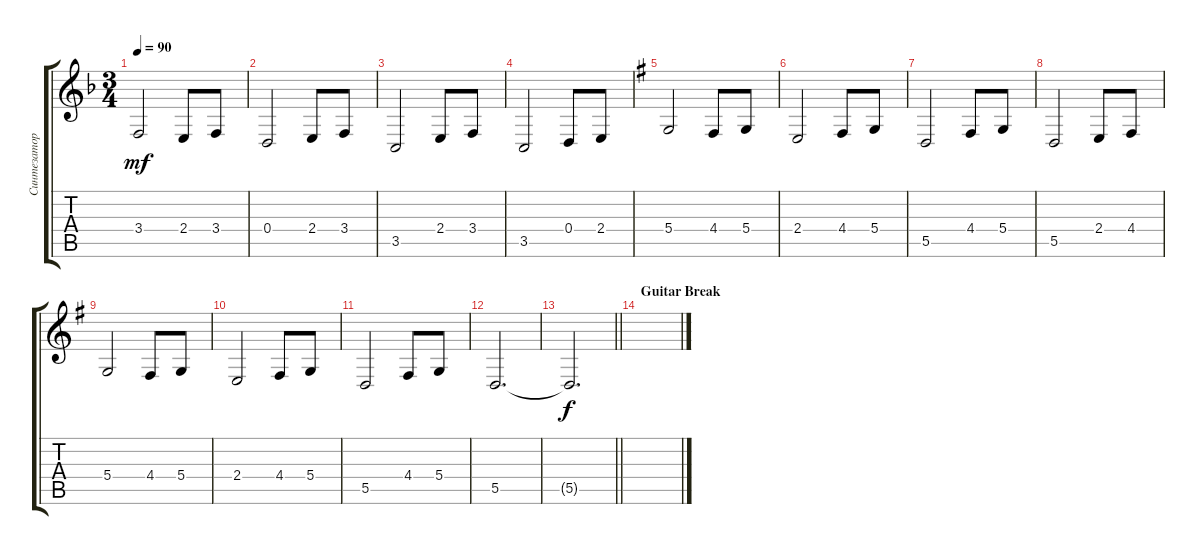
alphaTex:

\track ("Синтезатор" "Синтезатор") {instrument trombone}
\staff {score tabs}
\tuning (E4 B3 G3 D3 A2 E2) {hide}
\ts (3 4)
\tempo 90
\clef g2
\ks dminor
3.4.2{dy mf} 2.4.8 3.4.8 |
0.4.2 2.4.8 3.4.8 |
3.5.2 2.4.8 3.4.8 |
3.5.2 0.4.8 2.4.8 |
\ks eminor
5.4.2 4.4.8 5.4.8 |
2.4.2 4.4.8 5.4.8 |
5.5.2 4.4.8 5.4.8 |
5.5.2 2.4.8 4.4.8 |
5.4.2 4.4.8 5.4.8 |
2.4.2 4.4.8 5.4.8 |
5.5.2 4.4.8 5.4.8 |
5.5.2{d} |
\barLineRight lightlight
5.5{t}.2{d dy f} |
\section ("" "Guitar Break")
